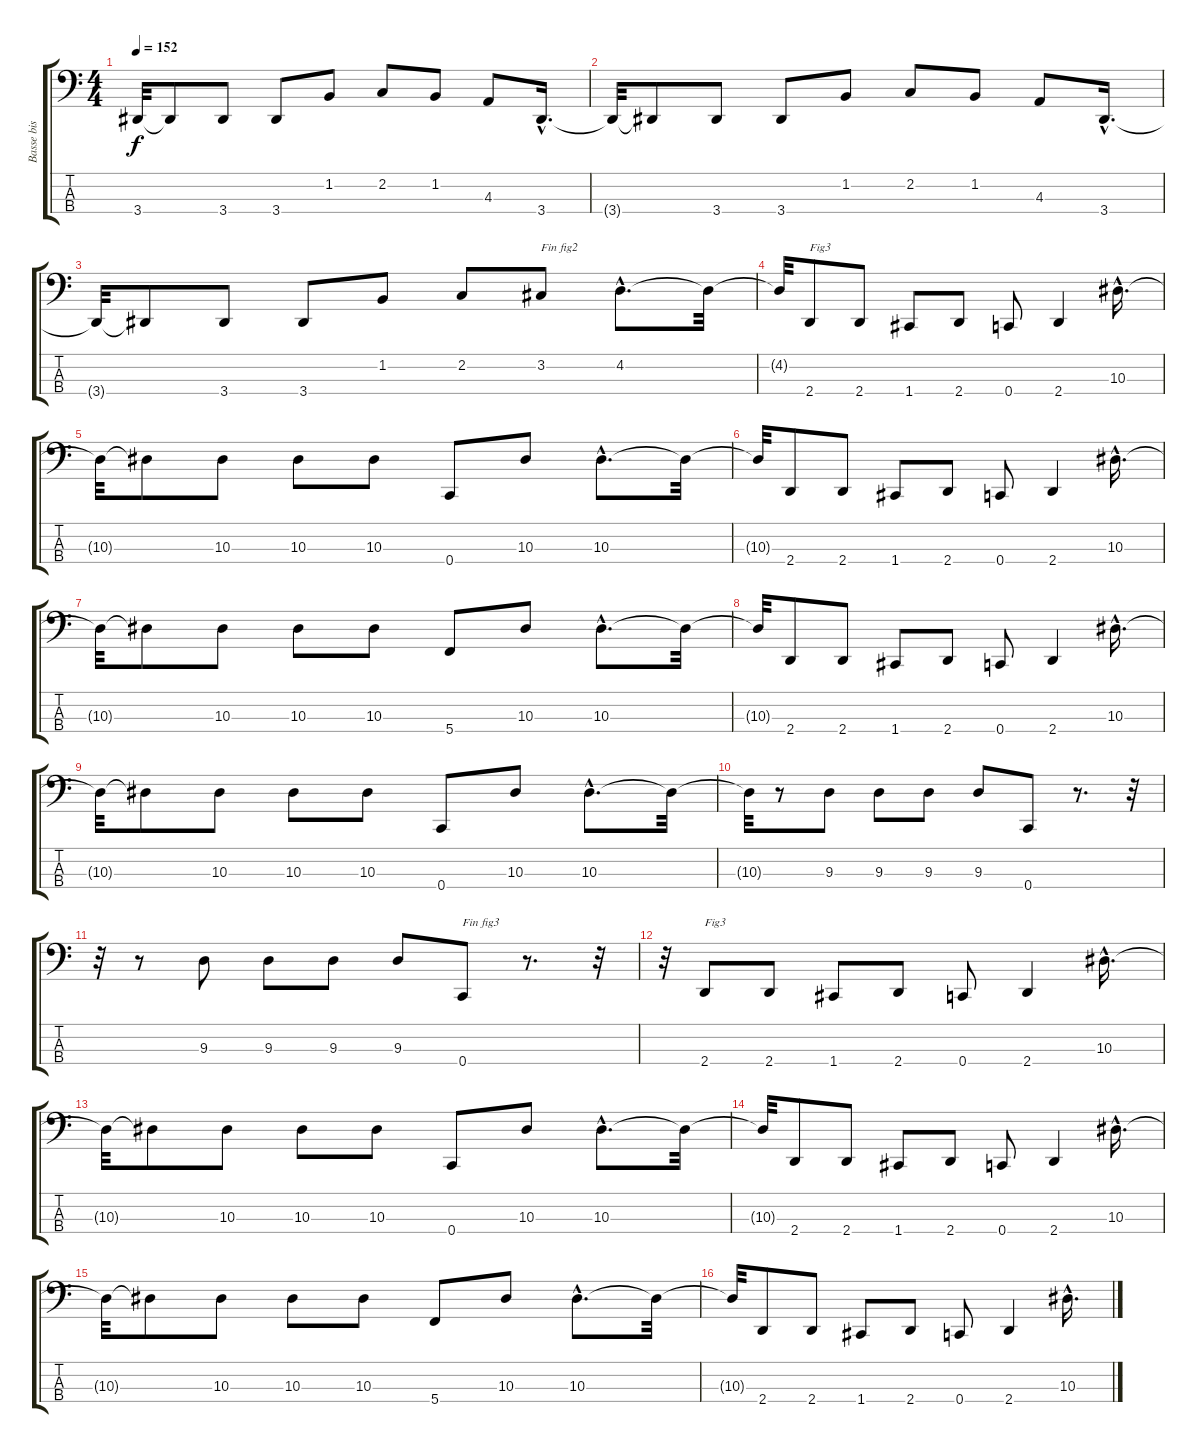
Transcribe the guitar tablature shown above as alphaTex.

\track ("Basse bis" "Basse bis") {instrument synthbass2}
\staff {score tabs}
\tuning (Eb2 Bb1 F1 C1) {hide}
\ts (4 4)
\tempo 152
\clef f4
\ks c
3.4{t}.32{dy f} 3.4{t}.8 3.4.8 3.4.8 1.2.8 2.2.8 1.2.8 4.3.8 3.4{hac}.16{d} |
3.4{t}.32 3.4{t}.8 3.4.8 3.4.8 1.2.8 2.2.8 1.2.8 4.3.8 3.4{hac}.16{d} |
3.4{t}.32 3.4{t}.8 3.4.8 3.4.8 1.2.8 2.2.8 3.2.8{txt "Fin fig2"} 4.2{hac}.8{d} 4.2{t}.32 |
4.2{t}.32 2.4.8{txt "Fig3"} 2.4.8 1.4.8 2.4.8 0.4.8 2.4.4 10.3{hac}.16{d} |
10.3{t}.32 10.3{t}.8 10.3.8 10.3.8 10.3.8 0.4.8 10.3.8 10.3{hac}.8{d} 10.3{t}.32 |
10.3{t}.32 2.4.8 2.4.8 1.4.8 2.4.8 0.4.8 2.4.4 10.3{hac}.16{d} |
10.3{t}.32 10.3{t}.8 10.3.8 10.3.8 10.3.8 5.4.8 10.3.8 10.3{hac}.8{d} 10.3{t}.32 |
10.3{t}.32 2.4.8 2.4.8 1.4.8 2.4.8 0.4.8 2.4.4 10.3{hac}.16{d} |
10.3{t}.32 10.3{t}.8 10.3.8 10.3.8 10.3.8 0.4.8 10.3.8 10.3{hac}.8{d} 10.3{t}.32 |
10.3{t}.32 r.8 9.3.8 9.3.8 9.3.8 9.3.8 0.4.8 r.8{d} r.32 |
r.32 r.8 9.3.8 9.3.8 9.3.8 9.3.8 0.4.8{txt "Fin fig3"} r.8{d} r.32 |
r.32 2.4.8{txt "Fig3"} 2.4.8 1.4.8 2.4.8 0.4.8 2.4.4 10.3{hac}.16{d} |
10.3{t}.32 10.3{t}.8 10.3.8 10.3.8 10.3.8 0.4.8 10.3.8 10.3{hac}.8{d} 10.3{t}.32 |
10.3{t}.32 2.4.8 2.4.8 1.4.8 2.4.8 0.4.8 2.4.4 10.3{hac}.16{d} |
10.3{t}.32 10.3{t}.8 10.3.8 10.3.8 10.3.8 5.4.8 10.3.8 10.3{hac}.8{d} 10.3{t}.32 |
10.3{t}.32 2.4.8 2.4.8 1.4.8 2.4.8 0.4.8 2.4.4 10.3{hac}.16{d}
